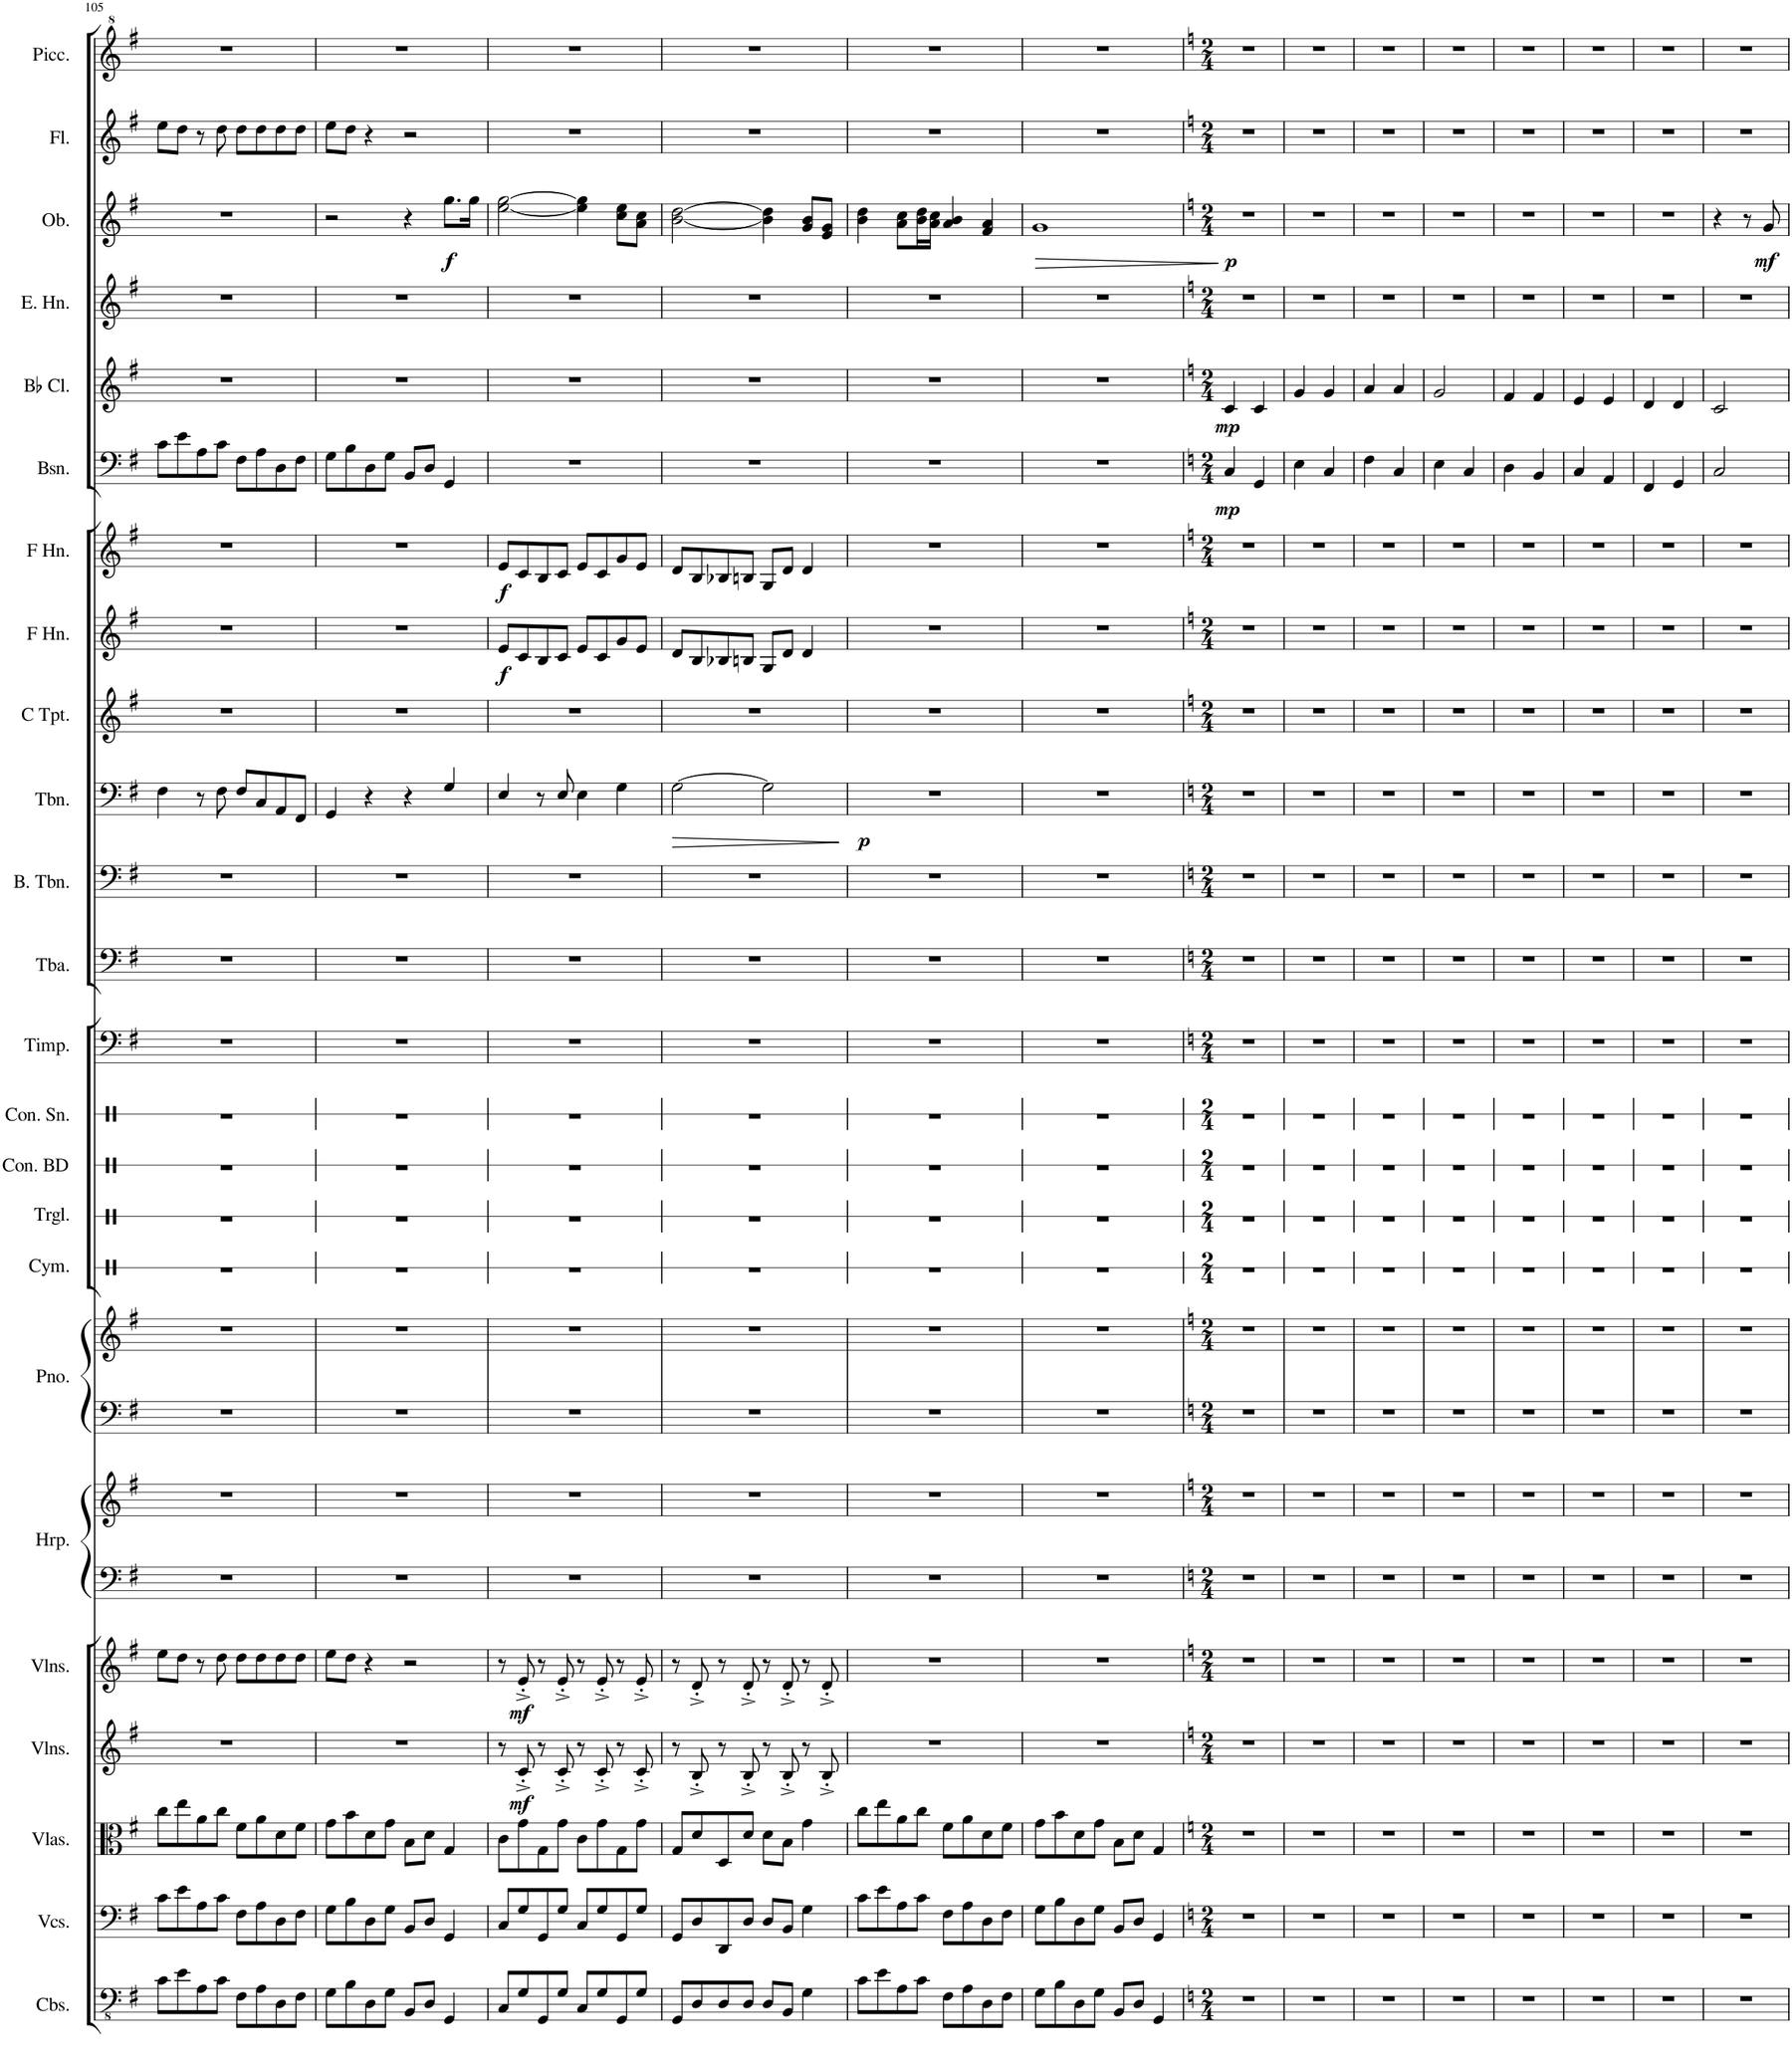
**kern	**kern	**kern	**kern	**dynam	**kern	**dynam	**kern	**kern	**kern	**kern	**kern	**kern	**kern	**kern	**kern	**kern	**kern	**kern	**dynam	**kern	**kern	**dynam	**kern	**dynam	**kern	**dynam	**kern	**dynam	**kern	**kern	**dynam	**kern	**kern
*part24	*part23	*part22	*part21	*part21	*part20	*part20	*part19	*part19	*part18	*part18	*part17	*part16	*part15	*part14	*part13	*part12	*part11	*part10	*part10	*part9	*part8	*part8	*part7	*part7	*part6	*part6	*part5	*part5	*part4	*part3	*part3	*part2	*part1
*staff26	*staff25	*staff24	*staff23	*staff23	*staff22	*staff22	*staff21	*staff20	*staff19	*staff18	*staff17	*staff16	*staff15	*staff14	*staff13	*staff12	*staff11	*staff10	*staff10	*staff9	*staff8	*staff8	*staff7	*staff7	*staff6	*staff6	*staff5	*staff5	*staff4	*staff3	*staff3	*staff2	*staff1
*I"Contrabasses	*I"Violoncellos	*I"Violas	*I"Violins	*	*I"Violins	*	*I"Harp	*	*I"Piano	*	*I"Cymbal	*I"Triangle	*I"Concert Bass Drum	*I"Concert Snare Drum	*I"Timpani	*I"Tuba	*I"Bass Trombone	*I"Trombone	*	*I"C Trumpet	*I"Horn in F	*	*I"Horn in F	*	*I"Bassoon	*	*I"Bb Clarinet	*	*I"English Horn	*I"Oboe	*	*I"Flute	*I"Piccolo
*I'Cbs.	*I'Vcs.	*I'Vlas.	*I'Vlns.	*	*I'Vlns.	*	*I'Hrp.	*	*I'Pno.	*	*I'Cym.	*I'Trgl.	*I'Con. BD	*I'Con. Sn.	*I'Timp.	*I'Tba.	*I'B. Tbn.	*I'Tbn.	*	*I'C Tpt.	*	*	*	*	*I'Bsn.	*	*I'Bb Cl.	*	*I'E. Hn.	*I'Ob.	*	*I'Fl.	*I'Picc.
!!LO:PB:g=z
*clefFv4	*clefF4	*clefC3	*clefG2	*	*clefG2	*	*clefF4	*clefG2	*clefF4	*clefG2	*clefX	*clefX	*clefX	*clefX	*clefF4	*clefF4	*clefF4	*clefF4	*	*clefG2	*clefG2	*	*clefG2	*	*clefF4	*	*clefG2	*	*clefG2	*clefG2	*	*clefG2	*clefG^2
*	*	*	*	*	*	*	*	*	*	*	*	*	*	*	*	*	*	*	*	*	*ITrd4c7	*	*ITrd4c7	*	*	*	*ITrd1c2	*	*	*	*	*	*ITrd-7c-12
*k[f#]	*k[f#]	*k[f#]	*k[f#]	*	*k[f#]	*	*k[f#]	*k[f#]	*k[f#]	*k[f#]	*k[]	*k[]	*k[]	*k[]	*k[f#]	*k[f#]	*k[f#]	*k[f#]	*	*k[f#]	*k[f#]	*	*k[f#]	*	*k[f#]	*	*k[f#]	*	*k[f#]	*k[f#]	*	*k[f#]	*k[f#]
*M4/4	*M4/4	*M4/4	*M4/4	*	*M4/4	*	*M4/4	*M4/4	*M4/4	*M4/4	*M4/4	*M4/4	*M4/4	*M4/4	*M4/4	*M4/4	*M4/4	*M4/4	*	*M4/4	*M4/4	*	*M4/4	*	*M4/4	*	*M4/4	*	*M4/4	*M4/4	*	*M4/4	*M4/4
=105	=105	=105	=105	=105	=105	=105	=105	=105	=105	=105	=105	=105	=105	=105	=105	=105	=105	=105	=105	=105	=105	=105	=105	=105	=105	=105	=105	=105	=105	=105	=105	=105	=105
8C\L	8c\L	8cc\L	1r	.	8ee\L	.	1r	1r	1r	1r	1r	1r	1r	1r	1r	1r	1r	4F#\	.	1r	1r	.	1r	.	8c\L	.	1r	.	1r	1r	.	8ee\L	1r
8E\	8e\	8ee\	.	.	8dd\J	.	.	.	.	.	.	.	.	.	.	.	.	.	.	.	.	.	.	.	8e\	.	.	.	.	.	.	8dd\J	.
8AA\	8A\	8a\	.	.	8r	.	.	.	.	.	.	.	.	.	.	.	.	8r	.	.	.	.	.	.	8A\	.	.	.	.	.	.	8r	.
8C\J	8c\J	8cc\J	.	.	8dd\	.	.	.	.	.	.	.	.	.	.	.	.	8F#\	.	.	.	.	.	.	8c\J	.	.	.	.	.	.	8dd\	.
8FF#\L	8F#\L	8f#\L	.	.	8dd\L	.	.	.	.	.	.	.	.	.	.	.	.	8F#/L	.	.	.	.	.	.	8F#\L	.	.	.	.	.	.	8dd\L	.
8AA\	8A\	8a\	.	.	8dd\	.	.	.	.	.	.	.	.	.	.	.	.	8C/	.	.	.	.	.	.	8A\	.	.	.	.	.	.	8dd\	.
8DD\	8D\	8d\	.	.	8dd\	.	.	.	.	.	.	.	.	.	.	.	.	8AA/	.	.	.	.	.	.	8D\	.	.	.	.	.	.	8dd\	.
8FF#\J	8F#\J	8f#\J	.	.	8dd\J	.	.	.	.	.	.	.	.	.	.	.	.	8FF#/J	.	.	.	.	.	.	8F#\J	.	.	.	.	.	.	8dd\J	.
=106	=106	=106	=106	=106	=106	=106	=106	=106	=106	=106	=106	=106	=106	=106	=106	=106	=106	=106	=106	=106	=106	=106	=106	=106	=106	=106	=106	=106	=106	=106	=106	=106	=106
8GG\L	8G\L	8g\L	1r	.	8ee\L	.	1r	1r	1r	1r	1r	1r	1r	1r	1r	1r	1r	4GG/	.	1r	1r	.	1r	.	8G\L	.	1r	.	1r	2r	.	8ee\L	1r
8BB\	8B\	8b\	.	.	8dd\J	.	.	.	.	.	.	.	.	.	.	.	.	.	.	.	.	.	.	.	8B\	.	.	.	.	.	.	8dd\J	.
8DD\	8D\	8d\	.	.	4r	.	.	.	.	.	.	.	.	.	.	.	.	4r	.	.	.	.	.	.	8D\	.	.	.	.	.	.	4r	.
8GG\J	8G\J	8g\J	.	.	.	.	.	.	.	.	.	.	.	.	.	.	.	.	.	.	.	.	.	.	8G\J	.	.	.	.	.	.	.	.
8BBB/L	8BB/L	8B\L	.	.	2r	.	.	.	.	.	.	.	.	.	.	.	.	4r	.	.	.	.	.	.	8BB/L	.	.	.	.	4r	.	2r	.
8DD/J	8D/J	8d\J	.	.	.	.	.	.	.	.	.	.	.	.	.	.	.	.	.	.	.	.	.	.	8D/J	.	.	.	.	.	.	.	.
!	!	!	!	!	!	!	!	!	!	!	!	!	!	!	!	!	!	!	!	!	!	!	!	!	!	!	!	!	!	!	!LO:DY:b	!	!
4GGG/	4GG/	4G/	.	.	.	.	.	.	.	.	.	.	.	.	.	.	.	4G/	.	.	.	.	.	.	4GG/	.	.	.	.	8.gg\L	f	.	.
.	.	.	.	.	.	.	.	.	.	.	.	.	.	.	.	.	.	.	.	.	.	.	.	.	.	.	.	.	.	16gg\Jk	.	.	.
=107	=107	=107	=107	=107	=107	=107	=107	=107	=107	=107	=107	=107	=107	=107	=107	=107	=107	=107	=107	=107	=107	=107	=107	=107	=107	=107	=107	=107	=107	=107	=107	=107	=107
!	!	!	!	!	!	!	!	!	!	!	!	!	!	!	!	!	!	!	!	!	!	!LO:DY:b	!	!LO:DY:b	!	!	!	!	!	!	!	!	!
8CC/L	8C/L	8c\L	8r	.	8r	.	1r	1r	1r	1r	1r	1r	1r	1r	1r	1r	1r	4E/	.	1r	8e/L	f	8e/L	f	1r	.	1r	.	1r	[2ee\ [2gg\	.	1r	1r
!	!	!	!	!LO:DY:b	!	!LO:DY:b	!	!	!	!	!	!	!	!	!	!	!	!	!	!	!	!	!	!	!	!	!	!	!	!	!	!	!
8GG/	8G/	8g\	8c'^/	mf	8e'^/	mf	.	.	.	.	.	.	.	.	.	.	.	.	.	.	8c/	.	8c/	.	.	.	.	.	.	.	.	.	.
8GGG/	8GG/	8G\	8r	.	8r	.	.	.	.	.	.	.	.	.	.	.	.	8r	.	.	8B/	.	8B/	.	.	.	.	.	.	.	.	.	.
8GG/J	8G/J	8g\J	8c'^/	.	8e'^/	.	.	.	.	.	.	.	.	.	.	.	.	8E/	.	.	8c/J	.	8c/J	.	.	.	.	.	.	.	.	.	.
8CC/L	8C/L	8c\L	8r	.	8r	.	.	.	.	.	.	.	.	.	.	.	.	4E\	.	.	8e/L	.	8e/L	.	.	.	.	.	.	4ee\] 4gg\]	.	.	.
8GG/	8G/	8g\	8c'^/	.	8e'^/	.	.	.	.	.	.	.	.	.	.	.	.	.	.	.	8c/	.	8c/	.	.	.	.	.	.	.	.	.	.
8GGG/	8GG/	8G\	8r	.	8r	.	.	.	.	.	.	.	.	.	.	.	.	4G\	.	.	8g/	.	8g/	.	.	.	.	.	.	8cc\ 8ee\L	.	.	.
8GG/J	8G/J	8g\J	8c'^/	.	8e'^/	.	.	.	.	.	.	.	.	.	.	.	.	.	.	.	8e/J	.	8e/J	.	.	.	.	.	.	8a\ 8cc\J	.	.	.
=108	=108	=108	=108	=108	=108	=108	=108	=108	=108	=108	=108	=108	=108	=108	=108	=108	=108	=108	=108	=108	=108	=108	=108	=108	=108	=108	=108	=108	=108	=108	=108	=108	=108
!	!	!	!	!	!	!	!	!	!	!	!	!	!	!	!	!	!	!	!LO:HP:b	!	!	!	!	!	!	!	!	!	!	!	!	!	!
8GGG/L	8GG/L	8G/L	8r	.	8r	.	1r	1r	1r	1r	1r	1r	1r	1r	1r	1r	1r	[2G\	>	1r	8d/L	.	8d/L	.	1r	.	1r	.	1r	[2b\ [2dd\	.	1r	1r
8DD/	8D/	8d/	8B'^/	.	8d'^/	.	.	.	.	.	.	.	.	.	.	.	.	.	.	.	8B/	.	8B/	.	.	.	.	.	.	.	.	.	.
8DD/	8DD/	8D/	8r	.	8r	.	.	.	.	.	.	.	.	.	.	.	.	.	.	.	8B-X/	.	8B-X/	.	.	.	.	.	.	.	.	.	.
8DD/J	8D/J	8d/J	8B'^/	.	8d'^/	.	.	.	.	.	.	.	.	.	.	.	.	.	.	.	8Bn/J	.	8Bn/J	.	.	.	.	.	.	.	.	.	.
8DD/L	8D/L	8d\L	8r	.	8r	.	.	.	.	.	.	.	.	.	.	.	.	2G\]	.	.	8G/L	.	8G/L	.	.	.	.	.	.	4b\] 4dd\]	.	.	.
8BBB/J	8BB/J	8B\J	8B'^/	.	8d'^/	.	.	.	.	.	.	.	.	.	.	.	.	.	.	.	8d/J	.	8d/J	.	.	.	.	.	.	.	.	.	.
4GG\	4G\	4g\	8r	.	8r	.	.	.	.	.	.	.	.	.	.	.	.	.	.	.	4d/	.	4d/	.	.	.	.	.	.	8g/ 8b/L	.	.	.
.	.	.	8B'^/	.	8d'^/	.	.	.	.	.	.	.	.	.	.	.	.	.	.	.	.	.	.	.	.	.	.	.	.	8e/ 8g/J	.	.	.
.	.	.	.	.	.	.	.	.	.	.	.	.	.	.	.	.	.	.	]	.	.	.	.	.	.	.	.	.	.	.	.	.	.
=109	=109	=109	=109	=109	=109	=109	=109	=109	=109	=109	=109	=109	=109	=109	=109	=109	=109	=109	=109	=109	=109	=109	=109	=109	=109	=109	=109	=109	=109	=109	=109	=109	=109
!	!	!	!	!	!	!	!	!	!	!	!	!	!	!	!	!	!	!	!LO:DY:b	!	!	!	!	!	!	!	!	!	!	!	!	!	!
8C\L	8c\L	8cc\L	1r	.	1r	.	1r	1r	1r	1r	1r	1r	1r	1r	1r	1r	1r	1r	p	1r	1r	.	1r	.	1r	.	1r	.	1r	4b\ 4dd\	.	1r	1r
8E\	8e\	8ee\	.	.	.	.	.	.	.	.	.	.	.	.	.	.	.	.	.	.	.	.	.	.	.	.	.	.	.	.	.	.	.
8AA\	8A\	8a\	.	.	.	.	.	.	.	.	.	.	.	.	.	.	.	.	.	.	.	.	.	.	.	.	.	.	.	8a\ 8cc\L	.	.	.
8C\J	8c\J	8cc\J	.	.	.	.	.	.	.	.	.	.	.	.	.	.	.	.	.	.	.	.	.	.	.	.	.	.	.	16b\ 16dd\L	.	.	.
.	.	.	.	.	.	.	.	.	.	.	.	.	.	.	.	.	.	.	.	.	.	.	.	.	.	.	.	.	.	16a\ 16cc\JJ	.	.	.
8FF#\L	8F#\L	8f#\L	.	.	.	.	.	.	.	.	.	.	.	.	.	.	.	.	.	.	.	.	.	.	.	.	.	.	.	4a/ 4b/	.	.	.
8AA\	8A\	8a\	.	.	.	.	.	.	.	.	.	.	.	.	.	.	.	.	.	.	.	.	.	.	.	.	.	.	.	.	.	.	.
8DD\	8D\	8d\	.	.	.	.	.	.	.	.	.	.	.	.	.	.	.	.	.	.	.	.	.	.	.	.	.	.	.	4f#/ 4a/	.	.	.
8FF#\J	8F#\J	8f#\J	.	.	.	.	.	.	.	.	.	.	.	.	.	.	.	.	.	.	.	.	.	.	.	.	.	.	.	.	.	.	.
=110	=110	=110	=110	=110	=110	=110	=110	=110	=110	=110	=110	=110	=110	=110	=110	=110	=110	=110	=110	=110	=110	=110	=110	=110	=110	=110	=110	=110	=110	=110	=110	=110	=110
!	!	!	!	!	!	!	!	!	!	!	!	!	!	!	!	!	!	!	!	!	!	!	!	!	!	!	!	!	!	!	!LO:HP:b	!	!
8GG\L	8G\L	8g\L	1r	.	1r	.	1r	1r	1r	1r	1r	1r	1r	1r	1r	1r	1r	1r	.	1r	1r	.	1r	.	1r	.	1r	.	1r	1g	>	1r	1r
8BB\	8B\	8b\	.	.	.	.	.	.	.	.	.	.	.	.	.	.	.	.	.	.	.	.	.	.	.	.	.	.	.	.	.	.	.
8DD\	8D\	8d\	.	.	.	.	.	.	.	.	.	.	.	.	.	.	.	.	.	.	.	.	.	.	.	.	.	.	.	.	.	.	.
8GG\J	8G\J	8g\J	.	.	.	.	.	.	.	.	.	.	.	.	.	.	.	.	.	.	.	.	.	.	.	.	.	.	.	.	.	.	.
8BBB/L	8BB/L	8B\L	.	.	.	.	.	.	.	.	.	.	.	.	.	.	.	.	.	.	.	.	.	.	.	.	.	.	.	.	.	.	.
8DD/J	8D/J	8d\J	.	.	.	.	.	.	.	.	.	.	.	.	.	.	.	.	.	.	.	.	.	.	.	.	.	.	.	.	.	.	.
4GGG/	4GG/	4G/	.	.	.	.	.	.	.	.	.	.	.	.	.	.	.	.	.	.	.	.	.	.	.	.	.	.	.	.	.	.	.
.	.	.	.	.	.	.	.	.	.	.	.	.	.	.	.	.	.	.	.	.	.	.	.	.	.	.	.	.	.	.	]	.	.
=111	=111	=111	=111	=111	=111	=111	=111	=111	=111	=111	=111	=111	=111	=111	=111	=111	=111	=111	=111	=111	=111	=111	=111	=111	=111	=111	=111	=111	=111	=111	=111	=111	=111
*k[]	*k[]	*k[]	*k[]	*	*k[]	*	*k[]	*k[]	*k[]	*k[]	*	*	*	*	*k[]	*k[]	*k[]	*k[]	*	*k[]	*k[]	*	*k[]	*	*k[]	*	*k[]	*	*k[]	*k[]	*	*k[]	*k[]
*M2/4	*M2/4	*M2/4	*M2/4	*	*M2/4	*	*M2/4	*M2/4	*M2/4	*M2/4	*M2/4	*M2/4	*M2/4	*M2/4	*M2/4	*M2/4	*M2/4	*M2/4	*	*M2/4	*M2/4	*	*M2/4	*	*M2/4	*	*M2/4	*	*M2/4	*M2/4	*	*M2/4	*M2/4
!	!	!	!	!	!	!	!	!	!	!	!	!	!	!	!	!	!	!	!	!	!	!	!	!	!	!LO:DY:b	!	!LO:DY:b	!	!	!LO:DY:b	!	!
2r	2r	2r	2r	.	2r	.	2r	2r	2r	2r	2r	2r	2r	2r	2r	2r	2r	2r	.	2r	2r	.	2r	.	4C/	mp	4c/	mp	2r	2r	p	2r	2r
.	.	.	.	.	.	.	.	.	.	.	.	.	.	.	.	.	.	.	.	.	.	.	.	.	4GG/	.	4c/	.	.	.	.	.	.
=112	=112	=112	=112	=112	=112	=112	=112	=112	=112	=112	=112	=112	=112	=112	=112	=112	=112	=112	=112	=112	=112	=112	=112	=112	=112	=112	=112	=112	=112	=112	=112	=112	=112
2r	2r	2r	2r	.	2r	.	2r	2r	2r	2r	2r	2r	2r	2r	2r	2r	2r	2r	.	2r	2r	.	2r	.	4E\	.	4g/	.	2r	2r	.	2r	2r
.	.	.	.	.	.	.	.	.	.	.	.	.	.	.	.	.	.	.	.	.	.	.	.	.	4C/	.	4g/	.	.	.	.	.	.
=113	=113	=113	=113	=113	=113	=113	=113	=113	=113	=113	=113	=113	=113	=113	=113	=113	=113	=113	=113	=113	=113	=113	=113	=113	=113	=113	=113	=113	=113	=113	=113	=113	=113
2r	2r	2r	2r	.	2r	.	2r	2r	2r	2r	2r	2r	2r	2r	2r	2r	2r	2r	.	2r	2r	.	2r	.	4F\	.	4a/	.	2r	2r	.	2r	2r
.	.	.	.	.	.	.	.	.	.	.	.	.	.	.	.	.	.	.	.	.	.	.	.	.	4C/	.	4a/	.	.	.	.	.	.
=114	=114	=114	=114	=114	=114	=114	=114	=114	=114	=114	=114	=114	=114	=114	=114	=114	=114	=114	=114	=114	=114	=114	=114	=114	=114	=114	=114	=114	=114	=114	=114	=114	=114
2r	2r	2r	2r	.	2r	.	2r	2r	2r	2r	2r	2r	2r	2r	2r	2r	2r	2r	.	2r	2r	.	2r	.	4E\	.	2g/	.	2r	2r	.	2r	2r
.	.	.	.	.	.	.	.	.	.	.	.	.	.	.	.	.	.	.	.	.	.	.	.	.	4C/	.	.	.	.	.	.	.	.
=115	=115	=115	=115	=115	=115	=115	=115	=115	=115	=115	=115	=115	=115	=115	=115	=115	=115	=115	=115	=115	=115	=115	=115	=115	=115	=115	=115	=115	=115	=115	=115	=115	=115
2r	2r	2r	2r	.	2r	.	2r	2r	2r	2r	2r	2r	2r	2r	2r	2r	2r	2r	.	2r	2r	.	2r	.	4D\	.	4f/	.	2r	2r	.	2r	2r
.	.	.	.	.	.	.	.	.	.	.	.	.	.	.	.	.	.	.	.	.	.	.	.	.	4BB/	.	4f/	.	.	.	.	.	.
=116	=116	=116	=116	=116	=116	=116	=116	=116	=116	=116	=116	=116	=116	=116	=116	=116	=116	=116	=116	=116	=116	=116	=116	=116	=116	=116	=116	=116	=116	=116	=116	=116	=116
2r	2r	2r	2r	.	2r	.	2r	2r	2r	2r	2r	2r	2r	2r	2r	2r	2r	2r	.	2r	2r	.	2r	.	4C/	.	4e/	.	2r	2r	.	2r	2r
.	.	.	.	.	.	.	.	.	.	.	.	.	.	.	.	.	.	.	.	.	.	.	.	.	4AA/	.	4e/	.	.	.	.	.	.
=117	=117	=117	=117	=117	=117	=117	=117	=117	=117	=117	=117	=117	=117	=117	=117	=117	=117	=117	=117	=117	=117	=117	=117	=117	=117	=117	=117	=117	=117	=117	=117	=117	=117
2r	2r	2r	2r	.	2r	.	2r	2r	2r	2r	2r	2r	2r	2r	2r	2r	2r	2r	.	2r	2r	.	2r	.	4FF/	.	4d/	.	2r	2r	.	2r	2r
.	.	.	.	.	.	.	.	.	.	.	.	.	.	.	.	.	.	.	.	.	.	.	.	.	4GG/	.	4d/	.	.	.	.	.	.
=118	=118	=118	=118	=118	=118	=118	=118	=118	=118	=118	=118	=118	=118	=118	=118	=118	=118	=118	=118	=118	=118	=118	=118	=118	=118	=118	=118	=118	=118	=118	=118	=118	=118
2r	2r	2r	2r	.	2r	.	2r	2r	2r	2r	2r	2r	2r	2r	2r	2r	2r	2r	.	2r	2r	.	2r	.	2C/	.	2c/	.	2r	4r	.	2r	2r
.	.	.	.	.	.	.	.	.	.	.	.	.	.	.	.	.	.	.	.	.	.	.	.	.	.	.	.	.	.	8r	.	.	.
!	!	!	!	!	!	!	!	!	!	!	!	!	!	!	!	!	!	!	!	!	!	!	!	!	!	!	!	!	!	!	!LO:DY:b	!	!
.	.	.	.	.	.	.	.	.	.	.	.	.	.	.	.	.	.	.	.	.	.	.	.	.	.	.	.	.	.	8g/	mf	.	.
=	=	=	=	=	=	=	=	=	=	=	=	=	=	=	=	=	=	=	=	=	=	=	=	=	=	=	=	=	=	=	=	=	=
*-	*-	*-	*-	*-	*-	*-	*-	*-	*-	*-	*-	*-	*-	*-	*-	*-	*-	*-	*-	*-	*-	*-	*-	*-	*-	*-	*-	*-	*-	*-	*-	*-	*-
